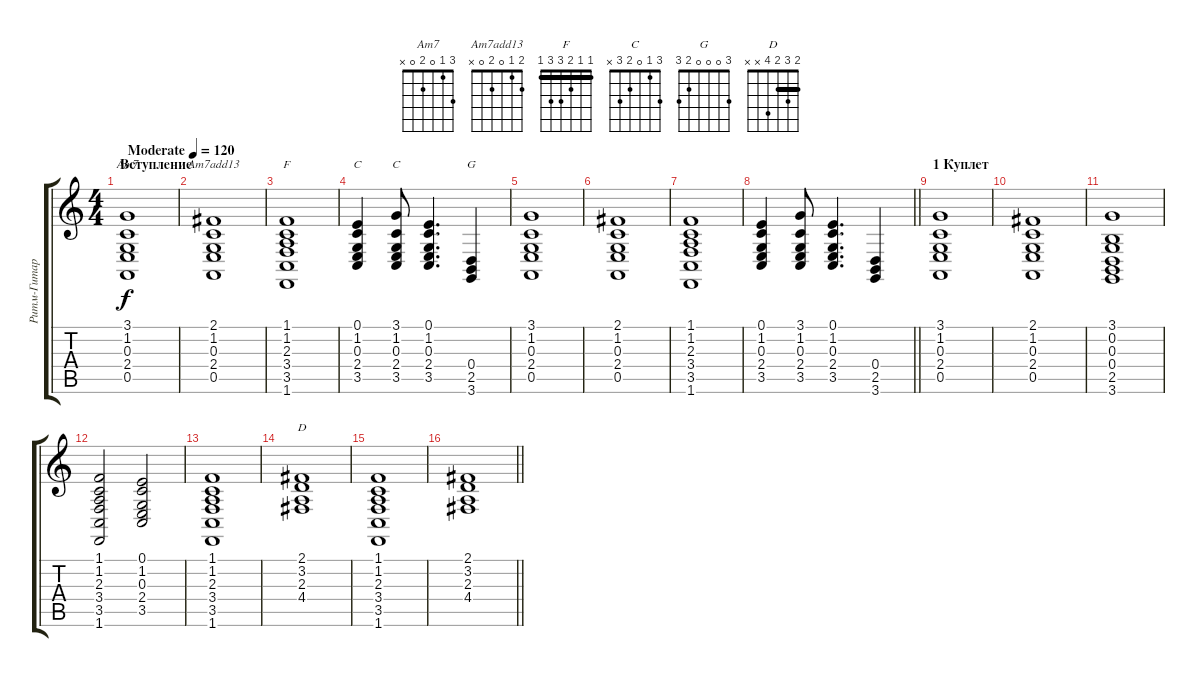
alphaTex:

\track ("Ритм-Гитара (Бой)" "Ритм-Гитар") {instrument orchestralharp}
\staff {score tabs}
\tuning (E4 B3 G3 D3 A2 E2) {hide}
\chord ("Am7" 3 1 0 2 0 x)
\chord ("Am7add13" 2 1 0 2 0 x)
\chord ("F" 1 1 2 3 3 1) {barre 1}
\chord ("C" 0 1 0 2 3 x)
\chord ("C" 3 1 0 2 3 x)
\chord ("G" 3 0 0 0 2 3)
\chord ("D" 2 3 2 4 x x) {barre 2}
\ts (4 4)
\section ("" "Вступление")
\tempo (120 "Moderate")
\clef g2
\ks c
(3.1 1.2 0.3 2.4 0.5).1{ch "Am7" dy f instrument orchestralharp} |
(2.1 1.2 0.3 2.4 0.5).1{ch "Am7add13"} |
(1.1 1.2 2.3 3.4 3.5 1.6).1{ch "F"} |
(0.1 1.2 0.3 2.4 3.5).4{ch "C"} (3.1 1.2 0.3 2.4 3.5).8{ch "C"} (0.1 1.2 0.3 2.4 3.5).4{d} (0.4 2.5 3.6).4{ch "G"} |
(3.1 1.2 0.3 2.4 0.5).1 |
(2.1 1.2 0.3 2.4 0.5).1 |
(1.1 1.2 2.3 3.4 3.5 1.6).1 |
\barLineRight lightlight
(0.1 1.2 0.3 2.4 3.5).4 (3.1 1.2 0.3 2.4 3.5).8 (0.1 1.2 0.3 2.4 3.5).4{d} (0.4 2.5 3.6).4 |
\section ("" "1 Куплет")
(3.1 1.2 0.3 2.4 0.5).1 |
(2.1 1.2 0.3 2.4 0.5).1 |
(3.1 0.2 0.3 0.4 2.5 3.6).1 |
(1.1 1.2 2.3 3.4 3.5 1.6).2 (0.1 1.2 0.3 2.4 3.5).2 |
(1.1 1.2 2.3 3.4 3.5 1.6).1 |
(2.1 3.2 2.3 4.4).1{ch "D"} |
(1.1 1.2 2.3 3.4 3.5 1.6).1 |
\barLineRight lightlight
(2.1 3.2 2.3 4.4).1
